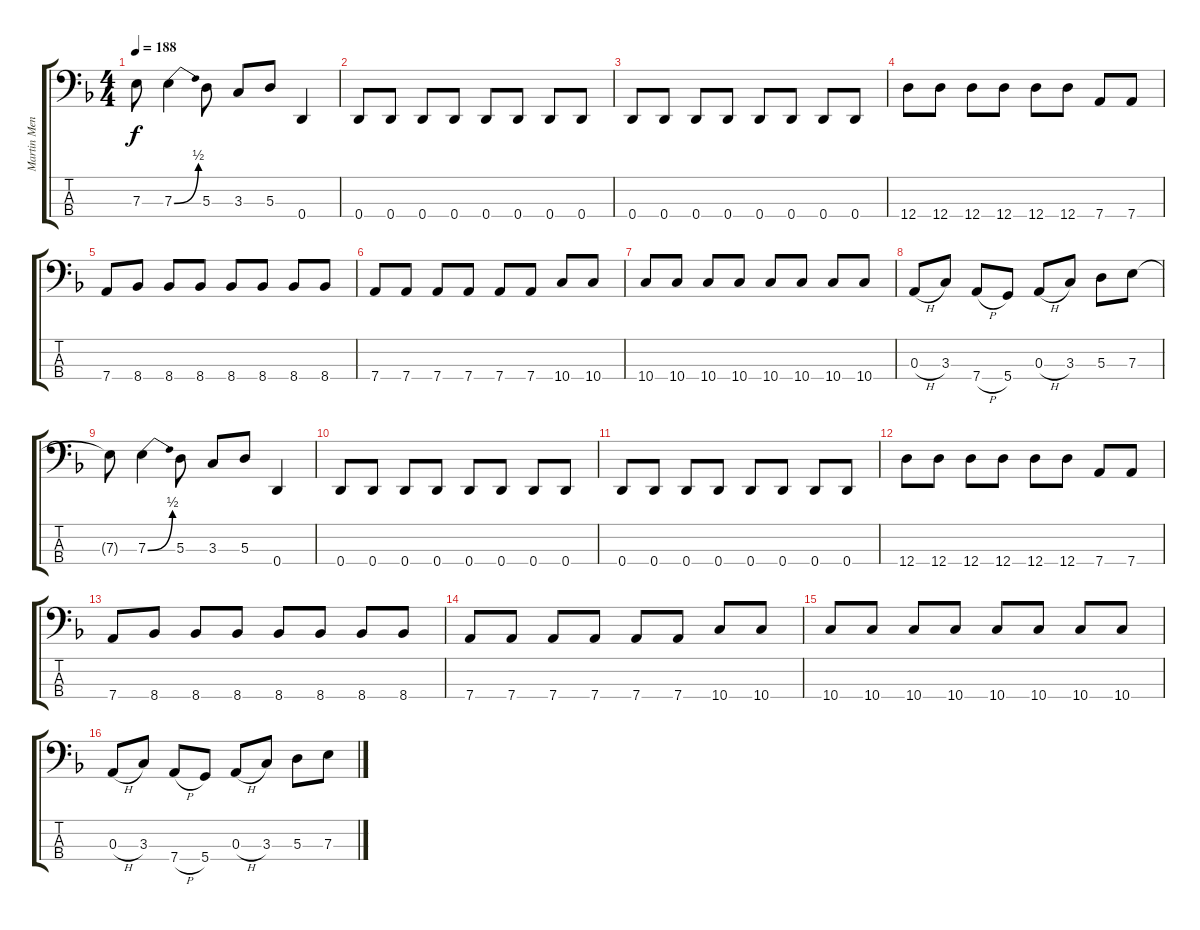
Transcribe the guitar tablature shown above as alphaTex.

\track ("Martin Mendez" "Martin Men") {mute instrument electricbassfinger}
\staff {score tabs}
\tuning (G2 D2 A1 D1) {hide}
\ts (4 4)
\tempo 188
\clef f4
\ks f
7.3{t}.8{dy f} 7.3{be (bend 0 0 60 2)}.4 5.3.8 3.3.8 5.3.8 0.4.4 |
0.4.8 0.4.8 0.4.8 0.4.8 0.4.8 0.4.8 0.4.8 0.4.8 |
0.4.8 0.4.8 0.4.8 0.4.8 0.4.8 0.4.8 0.4.8 0.4.8 |
12.4.8 12.4.8 12.4.8 12.4.8 12.4.8 12.4.8 7.4.8 7.4.8 |
7.4.8 8.4.8 8.4.8 8.4.8 8.4.8 8.4.8 8.4.8 8.4.8 |
7.4.8 7.4.8 7.4.8 7.4.8 7.4.8 7.4.8 10.4.8 10.4.8 |
10.4.8 10.4.8 10.4.8 10.4.8 10.4.8 10.4.8 10.4.8 10.4.8 |
0.3{h}.8 3.3.8 7.4{h}.8 5.4.8 0.3{h}.8 3.3.8 5.3.8 7.3.8 |
7.3{t}.8 7.3{be (bend 0 0 60 2)}.4 5.3.8 3.3.8 5.3.8 0.4.4 |
0.4.8 0.4.8 0.4.8 0.4.8 0.4.8 0.4.8 0.4.8 0.4.8 |
0.4.8 0.4.8 0.4.8 0.4.8 0.4.8 0.4.8 0.4.8 0.4.8 |
12.4.8 12.4.8 12.4.8 12.4.8 12.4.8 12.4.8 7.4.8 7.4.8 |
7.4.8 8.4.8 8.4.8 8.4.8 8.4.8 8.4.8 8.4.8 8.4.8 |
7.4.8 7.4.8 7.4.8 7.4.8 7.4.8 7.4.8 10.4.8 10.4.8 |
10.4.8 10.4.8 10.4.8 10.4.8 10.4.8 10.4.8 10.4.8 10.4.8 |
0.3{h}.8 3.3.8 7.4{h}.8 5.4.8 0.3{h}.8 3.3.8 5.3.8 7.3.8
